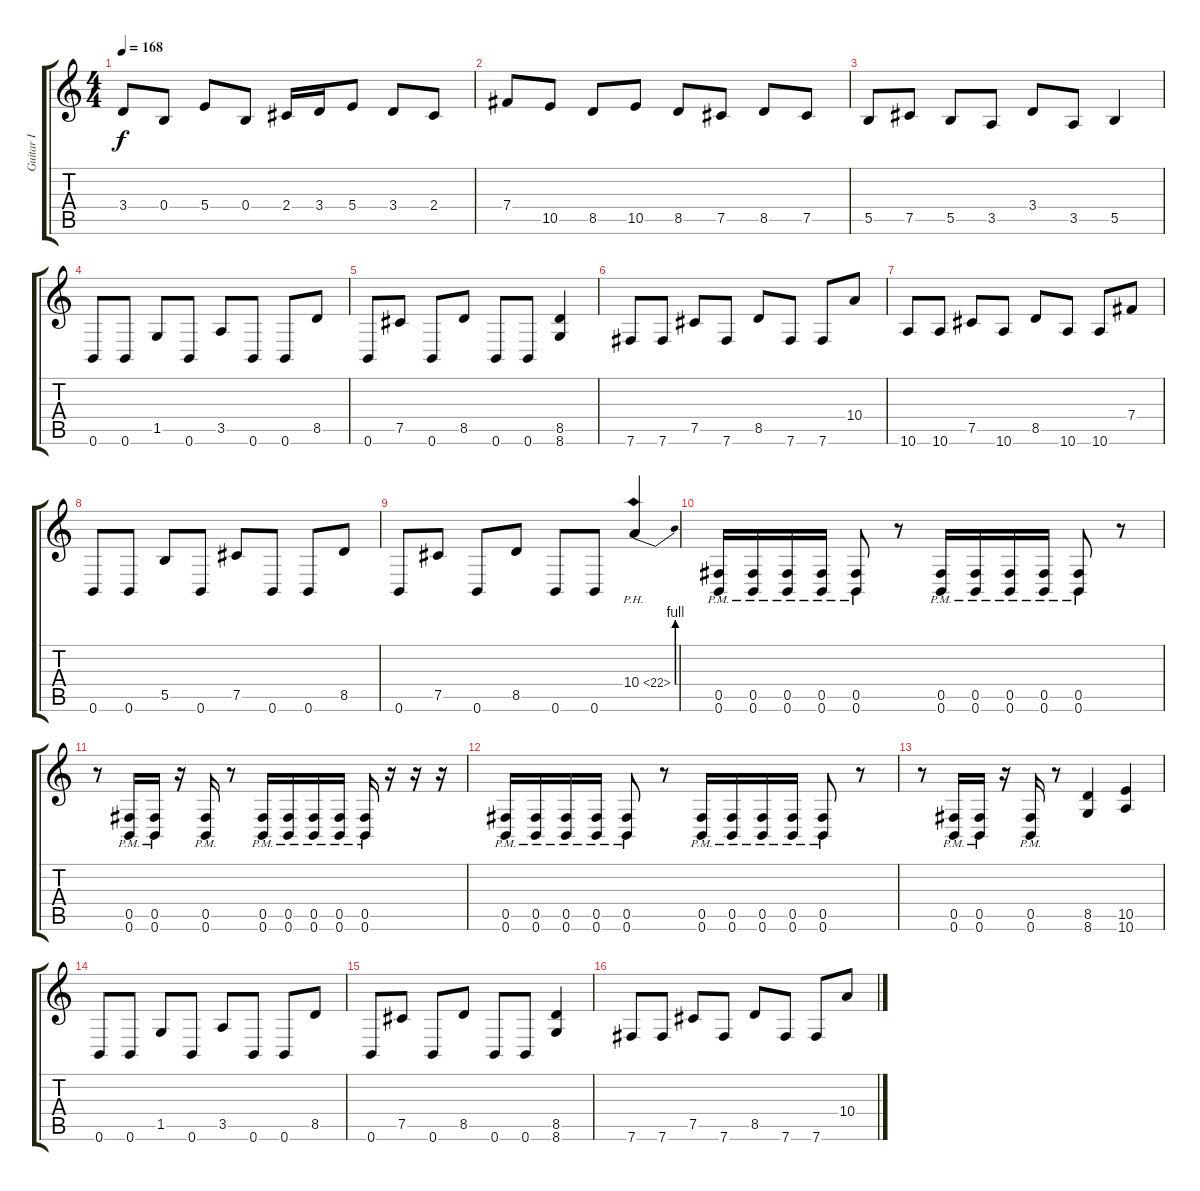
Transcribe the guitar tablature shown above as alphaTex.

\track ("Guitar I" "Guitar I") {instrument distortionguitar}
\staff {score tabs}
\tuning (Db4 Ab3 E3 B2 Gb2 B1) {hide}
\ts (4 4)
\tempo 168
\clef g2
\ks c
3.4.8{dy f} 0.4.8 5.4.8 0.4.8 2.4.16 3.4.16 5.4.8 3.4.8 2.4.8 |
7.4.8 10.5.8 8.5.8 10.5.8 8.5.8 7.5.8 8.5.8 7.5.8 |
5.5.8 7.5.8 5.5.8 3.5.8 3.4.8 3.5.8 5.5.4 |
0.6.8 0.6.8 1.5.8 0.6.8 3.5.8 0.6.8 0.6.8 8.5.8 |
0.6.8 7.5.8 0.6.8 8.5.8 0.6.8 0.6.8 (8.5 8.6).4 |
7.6.8 7.6.8 7.5.8 7.6.8 8.5.8 7.6.8 7.6.8 10.4.8 |
10.6.8 10.6.8 7.5.8 10.6.8 8.5.8 10.6.8 10.6.8 7.4.8 |
0.6.8 0.6.8 5.5.8 0.6.8 7.5.8 0.6.8 0.6.8 8.5.8 |
0.6.8 7.5.8 0.6.8 8.5.8 0.6.8 0.6.8 10.4{be (bend 0 0 60 4) ph 12}.4 |
(0.5{pm} 0.6{pm}).16 (0.5{pm} 0.6{pm}).16 (0.5{pm} 0.6{pm}).16 (0.5{pm} 0.6{pm}).16 (0.5{pm} 0.6{pm}).8 r.8 (0.5{pm} 0.6{pm}).16 (0.5{pm} 0.6{pm}).16 (0.5{pm} 0.6{pm}).16 (0.5{pm} 0.6{pm}).16 (0.5{pm} 0.6{pm}).8 r.8 |
r.8 (0.5{pm} 0.6{pm}).16 (0.5{pm} 0.6{pm}).16 r.16 (0.5{pm} 0.6{pm}).16 r.8 (0.5{pm} 0.6{pm}).16 (0.5{pm} 0.6{pm}).16 (0.5{pm} 0.6{pm}).16 (0.5{pm} 0.6{pm}).16 (0.5{pm} 0.6{pm}).16 r.16 r.16 r.16 |
(0.5{pm} 0.6{pm}).16 (0.5{pm} 0.6{pm}).16 (0.5{pm} 0.6{pm}).16 (0.5{pm} 0.6{pm}).16 (0.5{pm} 0.6{pm}).8 r.8 (0.5{pm} 0.6{pm}).16 (0.5{pm} 0.6{pm}).16 (0.5{pm} 0.6{pm}).16 (0.5{pm} 0.6{pm}).16 (0.5{pm} 0.6{pm}).8 r.8 |
r.8 (0.5{pm} 0.6{pm}).16 (0.5{pm} 0.6{pm}).16 r.16 (0.5{pm} 0.6{pm}).16 r.8 (8.5 8.6).4 (10.5 10.6).4 |
0.6.8 0.6.8 1.5.8 0.6.8 3.5.8 0.6.8 0.6.8 8.5.8 |
0.6.8 7.5.8 0.6.8 8.5.8 0.6.8 0.6.8 (8.5 8.6).4 |
7.6.8 7.6.8 7.5.8 7.6.8 8.5.8 7.6.8 7.6.8 10.4.8
